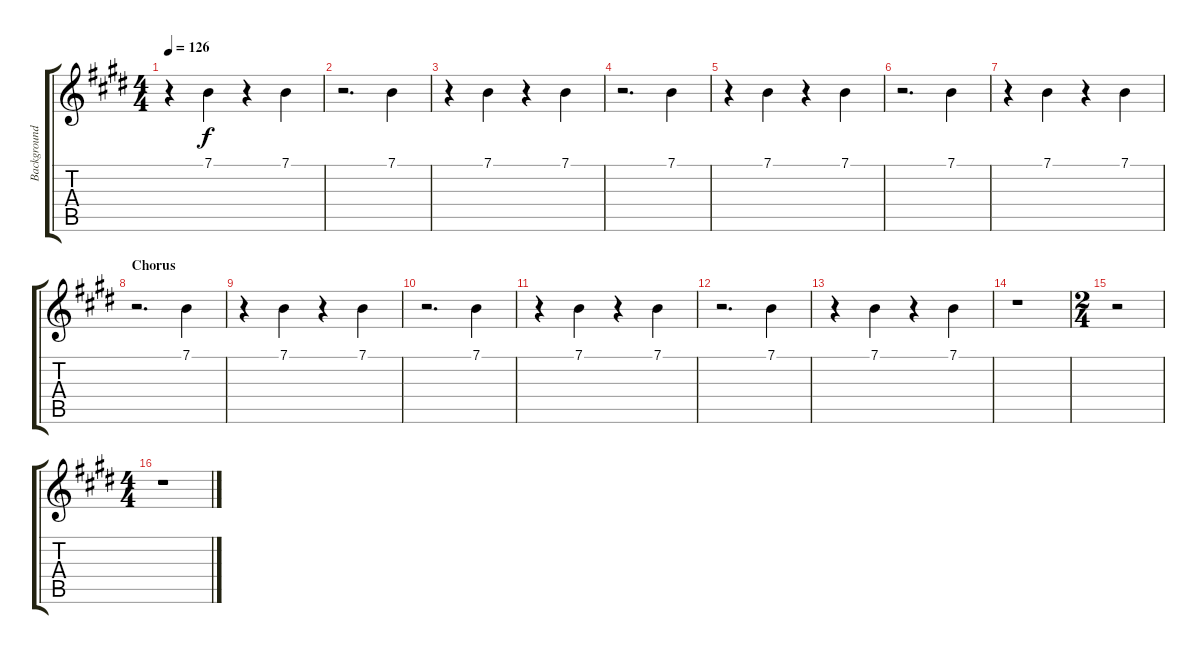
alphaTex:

\track ("Background \"Vocals\"" "Background") {instrument lead8bassandlead}
\staff {score tabs}
\tuning (E4 B3 G3 D3 A2 E2) {hide}
\ts (4 4)
\tempo 126
\clef g2
\ks e
r.4{dy f} 7.1.4 r.4 7.1.4 |
r.2{d} 7.1.4 |
r.4 7.1.4 r.4 7.1.4 |
r.2{d} 7.1.4 |
r.4 7.1.4 r.4 7.1.4 |
r.2{d} 7.1.4 |
r.4 7.1.4 r.4 7.1.4 |
\section ("" "Chorus")
r.2{d} 7.1.4 |
r.4 7.1.4 r.4 7.1.4 |
r.2{d} 7.1.4 |
r.4 7.1.4 r.4 7.1.4 |
r.2{d} 7.1.4 |
r.4 7.1.4 r.4 7.1.4 |
r.1 |
\ts (2 4)
r.2 |
\ts (4 4)
r.1
